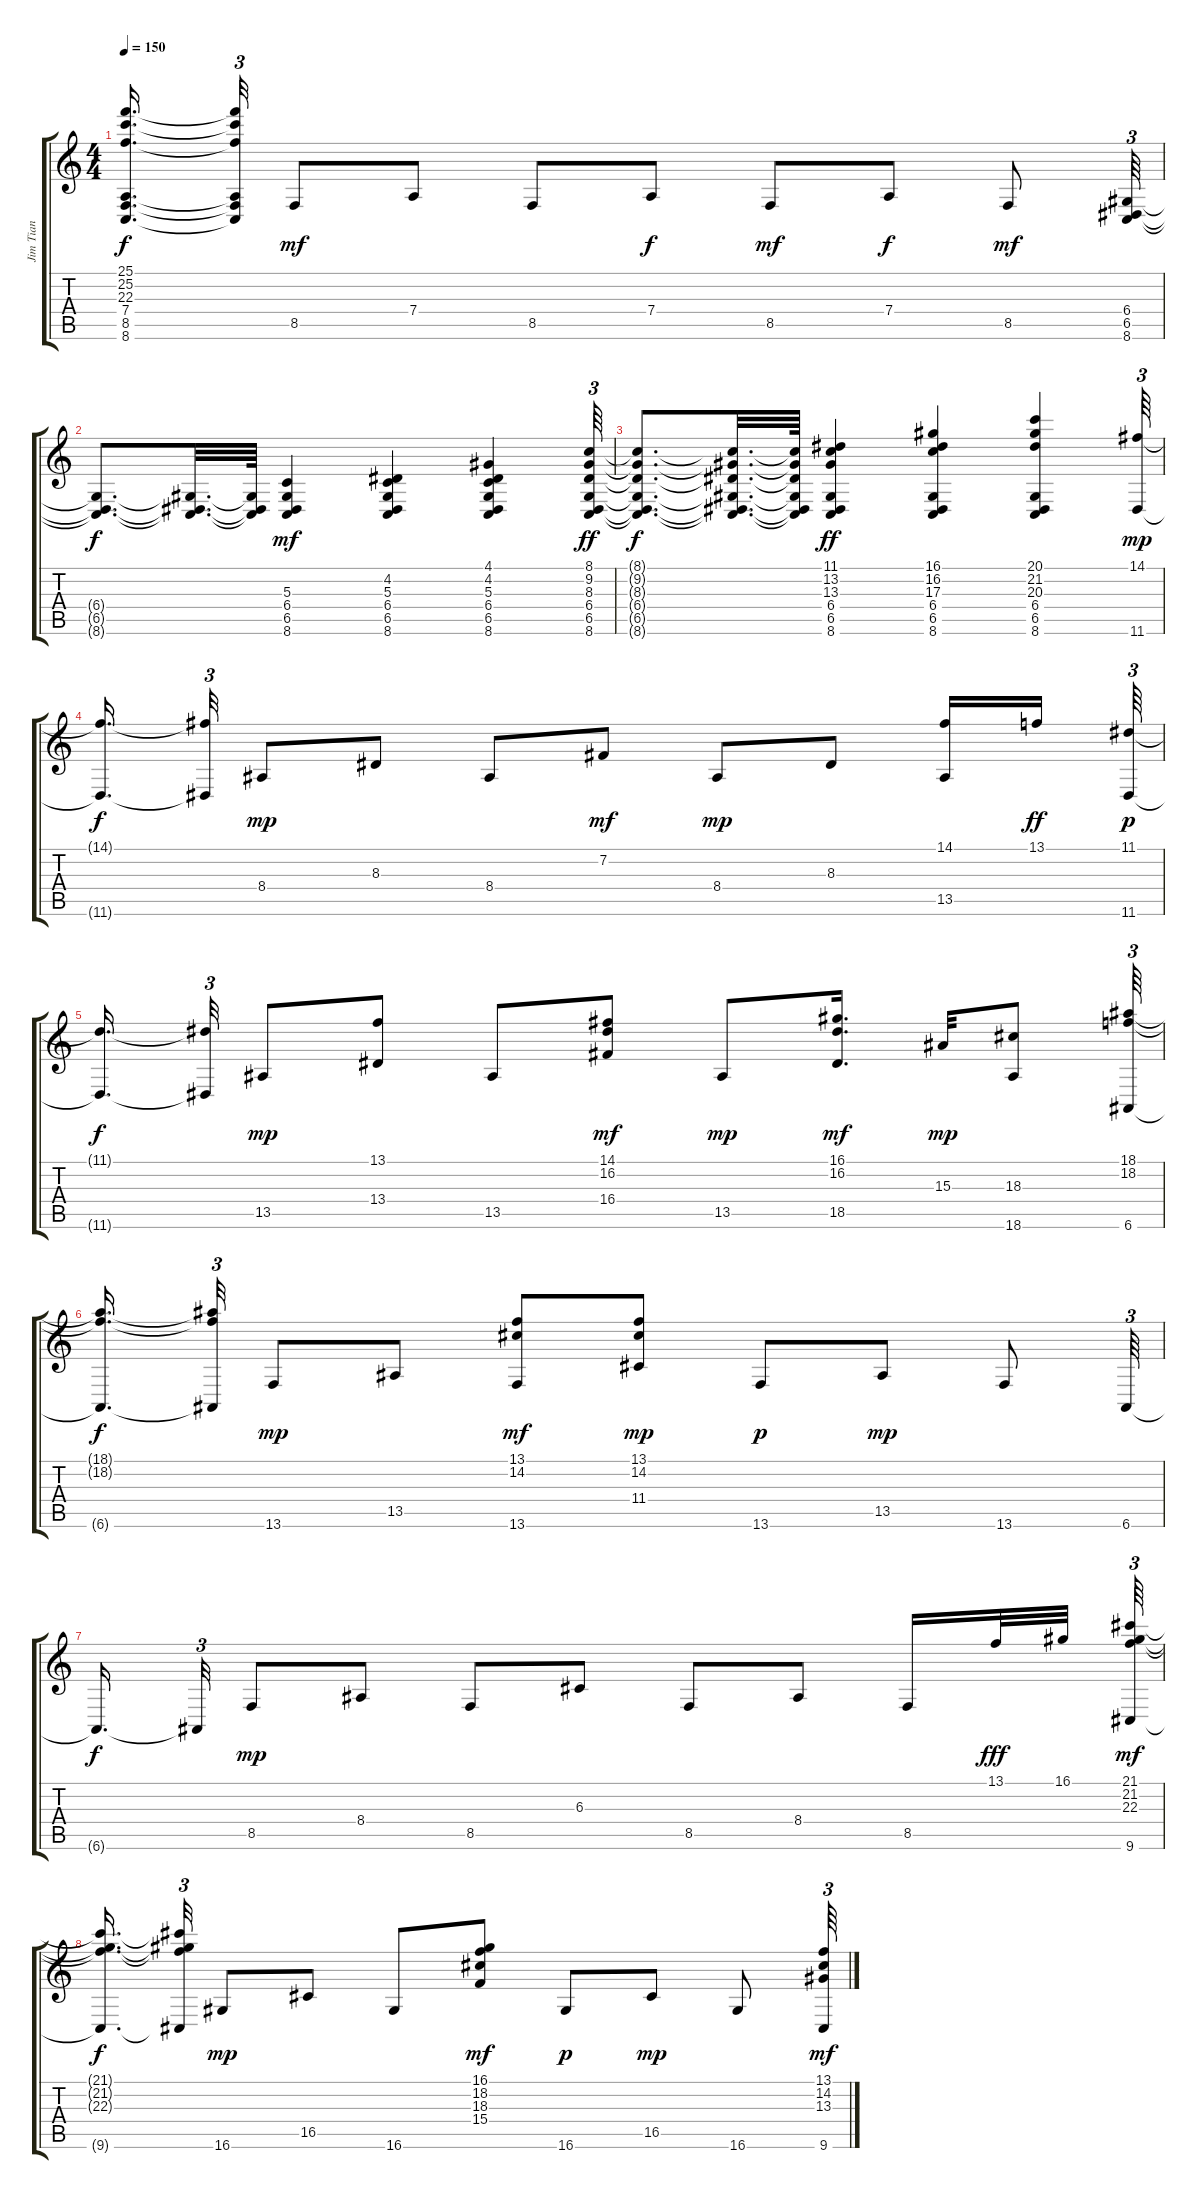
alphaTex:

\track ("Jim Tian  " "Jim Tian  ") {instrument acousticgrandpiano}
\staff {score tabs}
\tuning (E4 B3 G3 D3 A2 E2) {hide}
\ts (4 4)
\tempo 150
\clef g2
\ks c
(25.1{t} 25.2{t} 22.3{t} 7.4{t} 8.5{t} 8.6{t}).16{d dy f beam splitsecondary} (25.1{t} 25.2{t} 22.3{t} 7.4{t} 8.5{t} 8.6{t}).32{tu (3 2)} 8.5.8{dy mf} 7.4.8 8.5.8 7.4.8{dy f} 8.5.8{dy mf} 7.4.8{dy f} 8.5.8{dy mf} (6.4 6.5 8.6).64{tu (3 2) volume 12} |
(6.4{t} 6.5{t} 8.6{t}).8{d dy f} (6.4{t} 6.5{t} 8.6{t}).32{d} (6.4{t} 6.5{t} 8.6{t}).64 (5.3 6.4 6.5 8.6).4{dy mf} (4.2 5.3 6.4 6.5 8.6).4 (4.1 4.2 5.3 6.4 6.5 8.6).4 (8.1 9.2 8.3 6.4 6.5 8.6).64{tu (3 2) dy ff} |
(8.1{t} 9.2{t} 8.3{t} 6.4{t} 6.5{t} 8.6{t}).8{d dy f} (8.1{t} 9.2{t} 8.3{t} 6.4{t} 6.5{t} 8.6{t}).32{d} (8.1{t} 9.2{t} 8.3{t} 6.4{t} 6.5{t} 8.6{t}).64 (11.1 13.2 13.3 6.4 6.5 8.6).4{dy ff} (16.1 16.2 17.3 6.4 6.5 8.6).4 (20.1 21.2 20.3 6.4 6.5 8.6).4 (14.1 11.6).64{tu (3 2) dy mp volume 14} |
(14.1{t} 11.6{t}).16{d dy f beam splitsecondary} (14.1{t} 11.6{t}).32{tu (3 2)} 8.4.8{dy mp} 8.3.8 8.4.8 7.2.8{dy mf} 8.4.8{dy mp} 8.3.8 (14.1 13.5).16 13.1.16{dy ff beam splitsecondary} (11.1 11.6).64{tu (3 2) dy p} |
(11.1{t} 11.6{t}).16{d dy f beam splitsecondary} (11.1{t} 11.6{t}).32{tu (3 2)} 13.5.8{dy mp} (13.1 13.4).8 13.5.8 (14.1 16.2 16.4).8{dy mf} 13.5.8{dy mp} (16.1 16.2 18.5).16{d dy mf} 15.3.32{dy mp} (18.3 18.6).8 (18.1 18.2 6.6).64{tu (3 2)} |
(18.1{t} 18.2{t} 6.6{t}).16{d dy f beam splitsecondary} (18.1{t} 18.2{t} 6.6{t}).32{tu (3 2)} 13.6.8{dy mp} 13.5.8 (13.1 14.2 13.6).8{dy mf} (13.1 14.2 11.4).8{dy mp} 13.6.8{dy p} 13.5.8{dy mp} 13.6.8 6.6.64{tu (3 2)} |
6.6{t}.16{d dy f beam splitsecondary} 6.6{t}.32{tu (3 2)} 8.5.8{dy mp} 8.4.8 8.5.8 6.3.8 8.5.8 8.4.8 8.5.16 13.1.32{dy fff} 16.1.32{beam splitsecondary} (21.1 21.2 22.3 9.6).64{tu (3 2) dy mf} |
(21.1{t} 21.2{t} 22.3{t} 9.6{t}).16{d dy f beam splitsecondary} (21.1{t} 21.2{t} 22.3{t} 9.6{t}).32{tu (3 2)} 16.6.8{dy mp} 16.5.8 16.6.8 (16.1 18.2 18.3 15.4).8{dy mf} 16.6.8{dy p} 16.5.8{dy mp} 16.6.8 (13.1 14.2 13.3 9.6).64{tu (3 2) dy mf}
